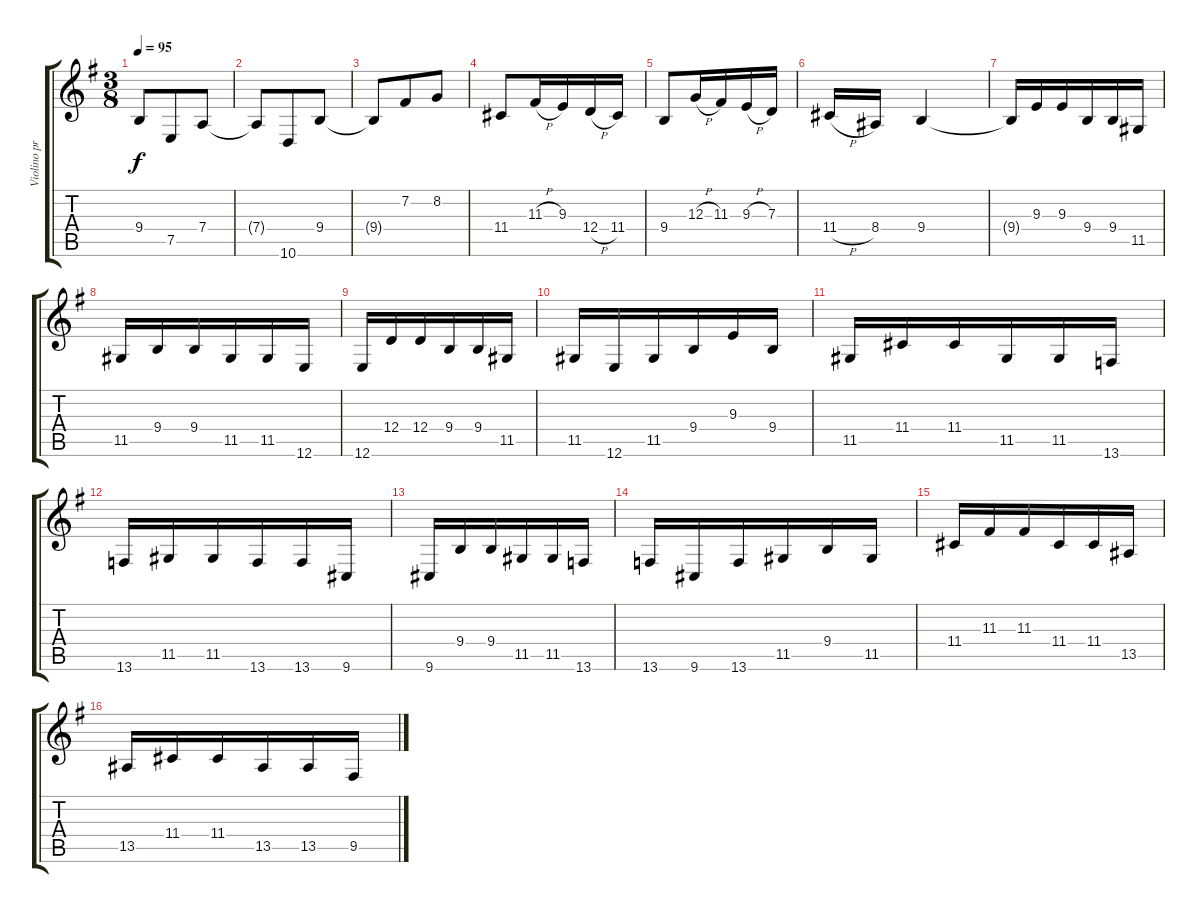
\track ("Violino principale" "Violino pr") {instrument violin}
\staff {score tabs}
\tuning (E4 B3 G3 D3 A2 E2) {hide}
\ts (3 8)
\tempo 95
\clef g2
\ks g
9.4{t}.8{dy f} 7.5.8 7.4.8 |
7.4{t}.8 10.6.8 9.4.8 |
9.4{t}.8 7.2.8 8.2.8 |
11.4.8{beam merge} 11.3{h}.16{beam merge} 9.3.16{beam merge} 12.4{h}.16{beam merge} 11.4.16 |
9.4.8{beam merge} 12.3{h}.16{beam merge} 11.3.16{beam merge} 9.3{h}.16{beam merge} 7.3.16 |
11.4{h}.16{beam merge} 8.4.16 9.4.4 |
9.4{t}.16{beam merge} 9.3.16{beam merge} 9.3.16{beam merge} 9.4.16{beam merge} 9.4.16{beam merge} 11.5.16 |
11.5.16{beam merge} 9.4.16{beam merge} 9.4.16{beam merge} 11.5.16{beam merge} 11.5.16{beam merge} 12.6.16 |
12.6.16{beam merge} 12.4.16{beam merge} 12.4.16{beam merge} 9.4.16{beam merge} 9.4.16{beam merge} 11.5.16 |
11.5.16{beam merge} 12.6.16{beam merge} 11.5.16{beam merge} 9.4.16{beam merge} 9.3.16{beam merge} 9.4.16 |
11.5.16{beam merge} 11.4.16{beam merge} 11.4.16{beam merge} 11.5.16{beam merge} 11.5.16{beam merge} 13.6.16 |
13.6.16{beam merge} 11.5.16{beam merge} 11.5.16{beam merge} 13.6.16{beam merge} 13.6.16{beam merge} 9.6.16 |
9.6.16 9.4.16{beam merge} 9.4.16 11.5.16{beam merge} 11.5.16 13.6.16 |
13.6.16 9.6.16{beam merge} 13.6.16 11.5.16{beam merge} 9.4.16 11.5.16 |
11.4.16 11.3.16{beam merge} 11.3.16 11.4.16{beam merge} 11.4.16 13.5.16 |
13.5.16 11.4.16{beam merge} 11.4.16 13.5.16{beam merge} 13.5.16 9.5.16
